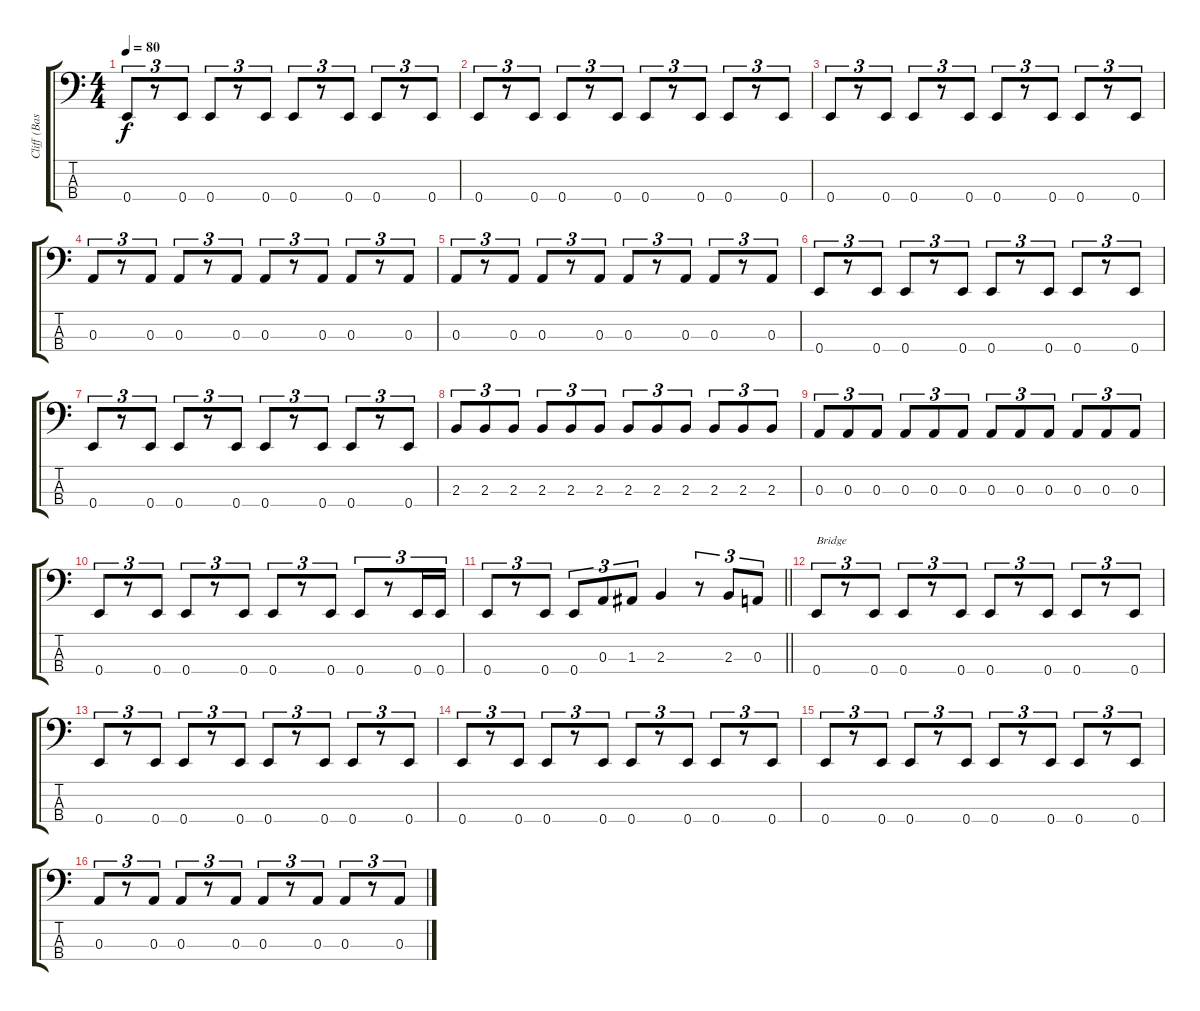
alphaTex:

\track ("Cliff (Bass)" "Cliff (Bas") {instrument electricbassfinger}
\staff {score tabs}
\tuning (G2 D2 A1 E1) {hide}
\ts (4 4)
\tempo 80
\clef f4
\ks c
0.4.8{tu (3 2) dy f} r.8{tu (3 2)} 0.4.8{tu (3 2)} 0.4.8{tu (3 2)} r.8{tu (3 2)} 0.4.8{tu (3 2)} 0.4.8{tu (3 2)} r.8{tu (3 2)} 0.4.8{tu (3 2)} 0.4.8{tu (3 2)} r.8{tu (3 2)} 0.4.8{tu (3 2)} |
0.4.8{tu (3 2)} r.8{tu (3 2)} 0.4.8{tu (3 2)} 0.4.8{tu (3 2)} r.8{tu (3 2)} 0.4.8{tu (3 2)} 0.4.8{tu (3 2)} r.8{tu (3 2)} 0.4.8{tu (3 2)} 0.4.8{tu (3 2)} r.8{tu (3 2)} 0.4.8{tu (3 2)} |
0.4.8{tu (3 2)} r.8{tu (3 2)} 0.4.8{tu (3 2)} 0.4.8{tu (3 2)} r.8{tu (3 2)} 0.4.8{tu (3 2)} 0.4.8{tu (3 2)} r.8{tu (3 2)} 0.4.8{tu (3 2)} 0.4.8{tu (3 2)} r.8{tu (3 2)} 0.4.8{tu (3 2)} |
0.3.8{tu (3 2)} r.8{tu (3 2)} 0.3.8{tu (3 2)} 0.3.8{tu (3 2)} r.8{tu (3 2)} 0.3.8{tu (3 2)} 0.3.8{tu (3 2)} r.8{tu (3 2)} 0.3.8{tu (3 2)} 0.3.8{tu (3 2)} r.8{tu (3 2)} 0.3.8{tu (3 2)} |
0.3.8{tu (3 2)} r.8{tu (3 2)} 0.3.8{tu (3 2)} 0.3.8{tu (3 2)} r.8{tu (3 2)} 0.3.8{tu (3 2)} 0.3.8{tu (3 2)} r.8{tu (3 2)} 0.3.8{tu (3 2)} 0.3.8{tu (3 2)} r.8{tu (3 2)} 0.3.8{tu (3 2)} |
0.4.8{tu (3 2)} r.8{tu (3 2)} 0.4.8{tu (3 2)} 0.4.8{tu (3 2)} r.8{tu (3 2)} 0.4.8{tu (3 2)} 0.4.8{tu (3 2)} r.8{tu (3 2)} 0.4.8{tu (3 2)} 0.4.8{tu (3 2)} r.8{tu (3 2)} 0.4.8{tu (3 2)} |
0.4.8{tu (3 2)} r.8{tu (3 2)} 0.4.8{tu (3 2)} 0.4.8{tu (3 2)} r.8{tu (3 2)} 0.4.8{tu (3 2)} 0.4.8{tu (3 2)} r.8{tu (3 2)} 0.4.8{tu (3 2)} 0.4.8{tu (3 2)} r.8{tu (3 2)} 0.4.8{tu (3 2)} |
2.3.8{tu (3 2)} 2.3.8{tu (3 2)} 2.3.8{tu (3 2)} 2.3.8{tu (3 2)} 2.3.8{tu (3 2)} 2.3.8{tu (3 2)} 2.3.8{tu (3 2)} 2.3.8{tu (3 2)} 2.3.8{tu (3 2)} 2.3.8{tu (3 2)} 2.3.8{tu (3 2)} 2.3.8{tu (3 2)} |
0.3.8{tu (3 2)} 0.3.8{tu (3 2)} 0.3.8{tu (3 2)} 0.3.8{tu (3 2)} 0.3.8{tu (3 2)} 0.3.8{tu (3 2)} 0.3.8{tu (3 2)} 0.3.8{tu (3 2)} 0.3.8{tu (3 2)} 0.3.8{tu (3 2)} 0.3.8{tu (3 2)} 0.3.8{tu (3 2)} |
0.4.8{tu (3 2)} r.8{tu (3 2)} 0.4.8{tu (3 2)} 0.4.8{tu (3 2)} r.8{tu (3 2)} 0.4.8{tu (3 2)} 0.4.8{tu (3 2)} r.8{tu (3 2)} 0.4.8{tu (3 2)} 0.4.8{tu (3 2)} r.8{tu (3 2)} 0.4.16{tu (3 2)} 0.4.16{tu (3 2)} |
\barLineRight lightlight
0.4.8{tu (3 2)} r.8{tu (3 2)} 0.4.8{tu (3 2)} 0.4.8{tu (3 2)} 0.3.8{tu (3 2)} 1.3.8{tu (3 2)} 2.3.4 r.8{tu (3 2)} 2.3.8{tu (3 2)} 0.3.8{tu (3 2)} |
0.4.8{tu (3 2) txt "Bridge"} r.8{tu (3 2)} 0.4.8{tu (3 2)} 0.4.8{tu (3 2)} r.8{tu (3 2)} 0.4.8{tu (3 2)} 0.4.8{tu (3 2)} r.8{tu (3 2)} 0.4.8{tu (3 2)} 0.4.8{tu (3 2)} r.8{tu (3 2)} 0.4.8{tu (3 2)} |
0.4.8{tu (3 2)} r.8{tu (3 2)} 0.4.8{tu (3 2)} 0.4.8{tu (3 2)} r.8{tu (3 2)} 0.4.8{tu (3 2)} 0.4.8{tu (3 2)} r.8{tu (3 2)} 0.4.8{tu (3 2)} 0.4.8{tu (3 2)} r.8{tu (3 2)} 0.4.8{tu (3 2)} |
0.4.8{tu (3 2)} r.8{tu (3 2)} 0.4.8{tu (3 2)} 0.4.8{tu (3 2)} r.8{tu (3 2)} 0.4.8{tu (3 2)} 0.4.8{tu (3 2)} r.8{tu (3 2)} 0.4.8{tu (3 2)} 0.4.8{tu (3 2)} r.8{tu (3 2)} 0.4.8{tu (3 2)} |
0.4.8{tu (3 2)} r.8{tu (3 2)} 0.4.8{tu (3 2)} 0.4.8{tu (3 2)} r.8{tu (3 2)} 0.4.8{tu (3 2)} 0.4.8{tu (3 2)} r.8{tu (3 2)} 0.4.8{tu (3 2)} 0.4.8{tu (3 2)} r.8{tu (3 2)} 0.4.8{tu (3 2)} |
0.3.8{tu (3 2)} r.8{tu (3 2)} 0.3.8{tu (3 2)} 0.3.8{tu (3 2)} r.8{tu (3 2)} 0.3.8{tu (3 2)} 0.3.8{tu (3 2)} r.8{tu (3 2)} 0.3.8{tu (3 2)} 0.3.8{tu (3 2)} r.8{tu (3 2)} 0.3.8{tu (3 2)}
